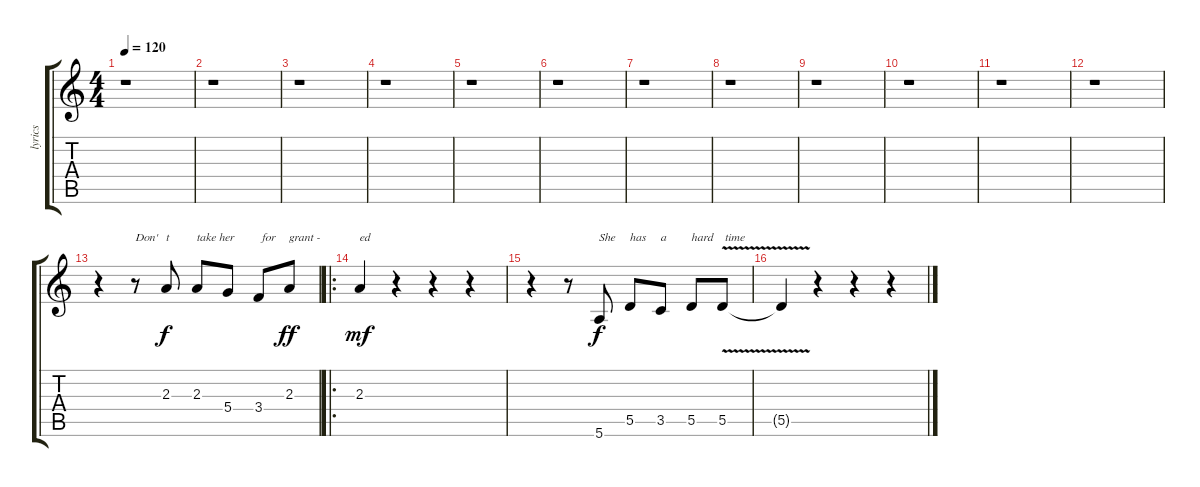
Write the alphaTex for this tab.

\track ("lyrics" "lyrics") {instrument acousticguitarsteel}
\staff {score tabs}
\tuning (E4 B3 G3 D3 A2 E2) {hide}
\ts (4 4)
\tempo 120
\clef g2
\ks c
r.1{dy f volume 13 balance 8 instrument acousticguitarsteel} |
r.1 |
r.1 |
r.1 |
r.1 |
r.1 |
r.1 |
r.1 |
r.1 |
r.1 |
r.1 |
r.1 |
r.4 r.8{txt "Don'"} 2.3.8{txt "t"} 2.3.8{txt "take her"} 5.4.8 3.4.8{txt " for"} 2.3.8{txt "grant -" dy ff} |
\ro
2.3.4{txt "ed" dy mf} r.4 r.4 r.4 |
r.4 r.8 5.6.8{txt "She" dy f} 5.5.8{txt "has"} 3.5.8{txt "a"} 5.5.8{txt "hard"} 5.5{v}.8{txt " time"} |
5.5{t}.4 r.4 r.4 r.4
